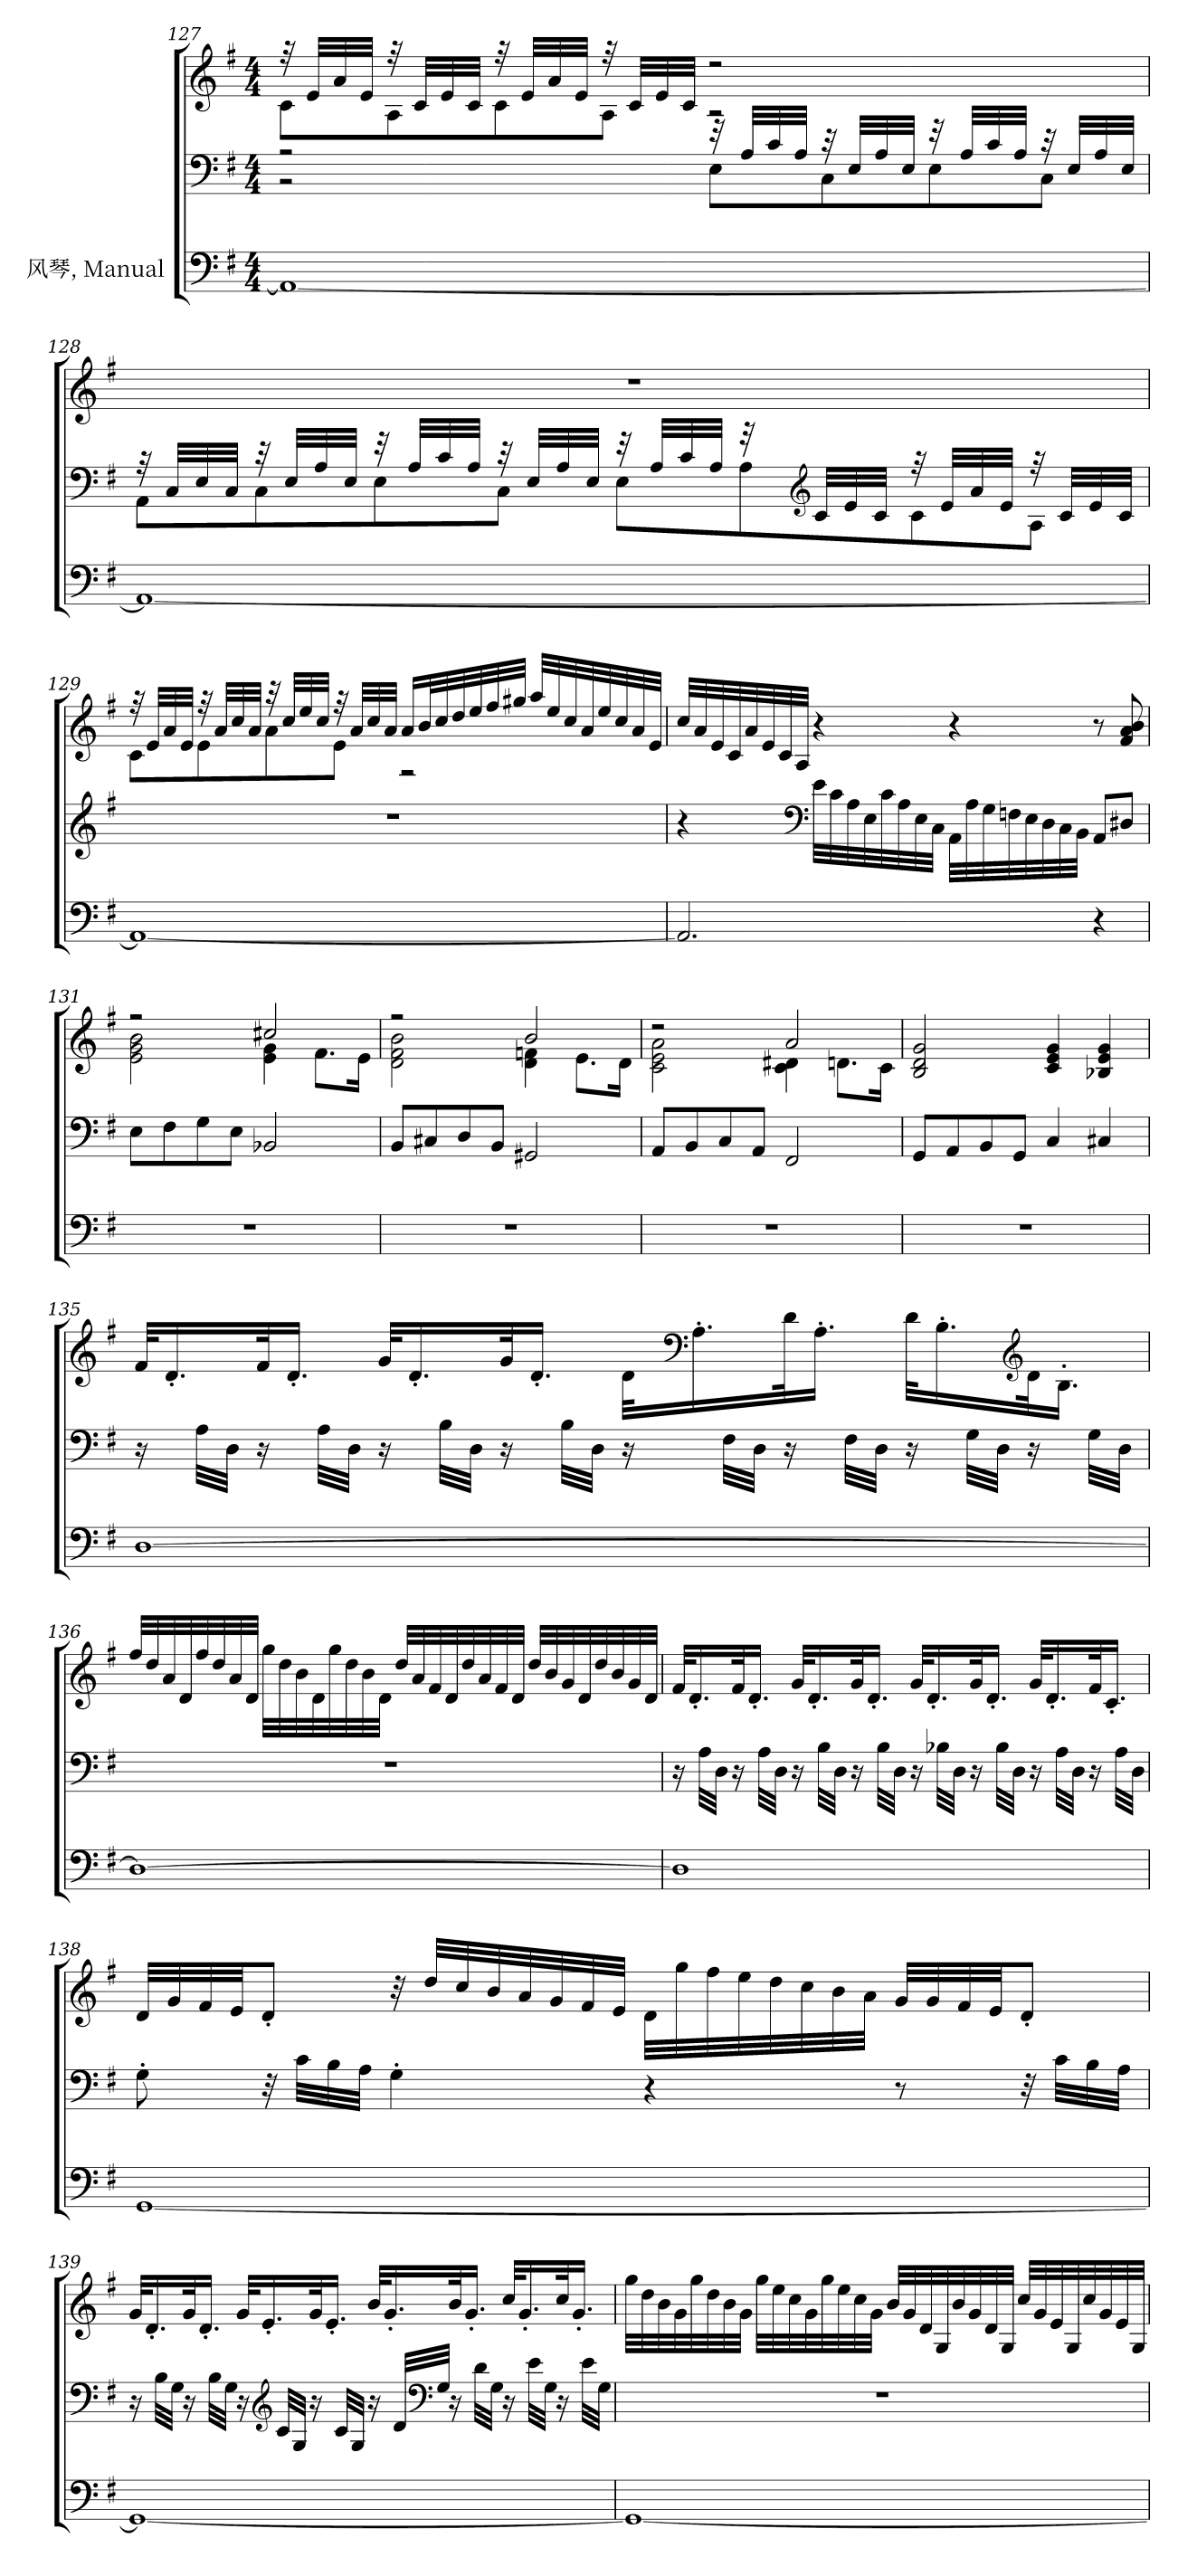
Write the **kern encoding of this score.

**kern	**kern	**kern
*part1	*part1	*part1
*staff3	*staff2	*staff1
*I"风琴, Manual	*	*
!!LO:PB:g=z
*clefF4	*clefF4	*clefG2
*k[f#]	*k[f#]	*k[f#]
*M4/4	*M4/4	*M4/4
=127	=127	=127
*	*^	*^
1AA_	2r	2r	32r	8c\L
.	.	.	32e/LLL	.
.	.	.	32a/	.
.	.	.	32e/JJJ	.
.	.	.	32r	8A\
.	.	.	32c/LLL	.
.	.	.	32e/	.
.	.	.	32c/JJJ	.
.	.	.	32r	8c\
.	.	.	32e/LLL	.
.	.	.	32a/	.
.	.	.	32e/JJJ	.
.	.	.	32r	8A\J
.	.	.	32c/LLL	.
.	.	.	32e/	.
.	.	.	32c/JJJ	.
.	32r	8E\L	2r	2r
.	32A/LLL	.	.	.
.	32c/	.	.	.
.	32A/JJJ	.	.	.
.	32r	8C\	.	.
.	32E/LLL	.	.	.
.	32A/	.	.	.
.	32E/JJJ	.	.	.
.	32r	8E\	.	.
.	32A/LLL	.	.	.
.	32c/	.	.	.
.	32A/JJJ	.	.	.
.	32r	8C\J	.	.
.	32E/LLL	.	.	.
.	32A/	.	.	.
.	32E/JJJ	.	.	.
*	*	*	*v	*v
!!LO:LB:g=z
=128	=128	=128	=128
1AA_	32r	8AA\L	1r
.	32C/LLL	.	.
.	32E/	.	.
.	32C/JJJ	.	.
.	32r	8C\	.
.	32E/LLL	.	.
.	32A/	.	.
.	32E/JJJ	.	.
.	32r	8E\	.
.	32A/LLL	.	.
.	32c/	.	.
.	32A/JJJ	.	.
.	32r	8C\J	.
.	32E/LLL	.	.
.	32A/	.	.
.	32E/JJJ	.	.
.	32r	8E\L	.
.	32A/LLL	.	.
.	32c/	.	.
.	32A/JJJ	.	.
.	32r	8A\	.
*	*clefG2	*	*
.	32c/LLL	.	.
.	32e/	.	.
.	32c/JJJ	.	.
.	32r	8c\	.
.	32e/LLL	.	.
.	32a/	.	.
.	32e/JJJ	.	.
.	32r	8A\J	.
.	32c/LLL	.	.
.	32e/	.	.
.	32c/JJJ	.	.
*	*v	*v	*
!!LO:LB:g=z
=129	=129	=129
*	*	*^
1AA_	1r	32r	8c\L
.	.	32e/LLL	.
.	.	32a/	.
.	.	32e/JJJ	.
.	.	32r	8e\
.	.	32a/LLL	.
.	.	32cc/	.
.	.	32a/JJJ	.
.	.	32r	8a\
.	.	32cc/LLL	.
.	.	32ee/	.
.	.	32cc/JJJ	.
.	.	32r	8e\J
.	.	32a/LLL	.
.	.	32cc/	.
.	.	32a/JJJ	.
.	.	16a/LL	2r
.	.	32b/L	.
.	.	32cc/	.
.	.	32dd/	.
.	.	32ee/	.
.	.	32ff#/	.
.	.	32gg#X/JJJ	.
.	.	32aa/LLL	.
.	.	32ee/	.
.	.	32cc/	.
.	.	32a/	.
.	.	32ee/	.
.	.	32cc/	.
.	.	32a/	.
.	.	32e/JJJ	.
*	*	*v	*v
!!LO:LB:g=z
=130	=130	=130
2.AA/]	4r	32cc/LLL
.	.	32a/
.	.	32e/
.	.	32c/
.	.	32a/
.	.	32e/
.	.	32c/
.	.	32A/JJJ
*	*clefF4	*
.	32e\LLL	4r
.	32c\	.
.	32A\	.
.	32E\	.
.	32c\	.
.	32A\	.
.	32E\	.
.	32C\JJJ	.
.	32AA\LLL	4r
.	32A\	.
.	32G\	.
.	32Fn\	.
.	32E\	.
.	32D\	.
.	32C\	.
.	32BB\JJJ	.
*	*	*MM46
4r	8AA/L	8r
.	8D#X/J	8f#/ 8a/ 8b/
=131	=131	=131
*	*	*^
1r	8E\L	2r	2e\ 2g\ 2b\
.	8F#\	.	.
.	8G\	.	.
.	8E\J	.	.
.	2BB-X/	2cc#X/	4e\ 4g\
.	.	.	8.f#\L
.	.	.	16e\Jk
!!LO:PB:g=z	!!
=132	=132	=132	=132
1r	8BB/L	2r	2d\ 2f#\ 2b\
.	8C#X/	.	.
.	8D/	.	.
.	8BB/J	.	.
.	2GG#X/	2b/	4d\ 4fn\
.	.	.	8.e\L
.	.	.	16d\Jk
=133	=133	=133	=133
1r	8AA/L	2r	2c\ 2e\ 2a\
.	8BB/	.	.
.	8C/	.	.
.	8AA/J	.	.
.	2FF#/	2a/	4c\ 4d#X\
.	.	.	8.dn\L
.	.	.	16c\Jk
*	*	*v	*v
=134	=134	=134
1r	8GG/L	2B/ 2d/ 2g/
.	8AA/	.
.	8BB/	.
.	8GG/J	.
.	4C/	4c/ 4e/ 4g/
.	4C#X/	4B-X/ 4e/ 4g/
!!LO:LB:g=z
=135	=135	=135
*	*	*MM55
[1D	16r	32f#/KLL
.	.	16.d'/
.	32A\LLL	.
.	32D\JJJ	.
.	16r	32f#/K
.	.	16.d'/JJ
.	32A\LLL	.
.	32D\JJJ	.
.	16r	32g/KLL
.	.	16.d'/
.	32B\LLL	.
.	32D\JJJ	.
.	16r	32g/K
.	.	16.d'/JJ
.	32B\LLL	.
.	32D\JJJ	.
.	16r	32d\KLL
*	*	*clefF4
.	.	16.A'\
.	32F#\LLL	.
.	32D\JJJ	.
.	16r	32d\K
.	.	16.A'\JJ
.	32F#\LLL	.
.	32D\JJJ	.
.	16r	32d\KLL
.	.	16.B'\
.	32G\LLL	.
.	32D\JJJ	.
*	*	*clefG2
.	16r	32d\K
.	.	16.B'\JJ
.	32G\LLL	.
.	32D\JJJ	.
!!LO:LB:g=z
=136	=136	=136
1D_	1r	32ff#/LLL
.	.	32dd/
.	.	32a/
.	.	32d/
.	.	32ff#/
.	.	32dd/
.	.	32a/
.	.	32d/JJJ
.	.	32gg\LLL
.	.	32dd\
.	.	32b\
.	.	32d\
.	.	32gg\
.	.	32dd\
.	.	32b\
.	.	32d\JJJ
.	.	32dd/LLL
.	.	32a/
.	.	32f#/
.	.	32d/
.	.	32dd/
.	.	32a/
.	.	32f#/
.	.	32d/JJJ
.	.	32dd/LLL
.	.	32b/
.	.	32g/
.	.	32d/
.	.	32dd/
.	.	32b/
.	.	32g/
.	.	32d/JJJ
!!LO:LB:g=z
=137	=137	=137
1D]	16r	32f#/KLL
.	.	16.d'/
.	32A\LLL	.
.	32D\JJJ	.
.	16r	32f#/K
.	.	16.d'/JJ
.	32A\LLL	.
.	32D\JJJ	.
.	16r	32g/KLL
.	.	16.d'/
.	32B\LLL	.
.	32D\JJJ	.
.	16r	32g/K
.	.	16.d'/JJ
.	32B\LLL	.
.	32D\JJJ	.
.	16r	32g/KLL
.	.	16.d'/
.	32B-X\LLL	.
.	32D\JJJ	.
.	16r	32g/K
.	.	16.d'/JJ
.	32B-\LLL	.
.	32D\JJJ	.
.	16r	32g/KLL
.	.	16.d'/
.	32A\LLL	.
.	32D\JJJ	.
.	16r	32f#/K
.	.	16.c'/JJ
.	32A\LLL	.
.	32D\JJJ	.
!!LO:PB:g=z
=138	=138	=138
[1GG	8G'\	32d/LLL
.	.	32g/
.	.	32f#/
.	.	32e/JJ
.	32r	8d'/J
.	32c\LLL	.
.	32B\	.
.	32A\JJJ	.
.	4G'\	32r
.	.	32dd/LLL
.	.	32cc/
.	.	32b/
.	.	32a/
.	.	32g/
.	.	32f#/
.	.	32e/JJJ
.	4r	32d\LLL
.	.	32gg\
.	.	32ff#\
.	.	32ee\
.	.	32dd\
.	.	32cc\
.	.	32b\
.	.	32a\JJJ
.	8r	32g/LLL
.	.	32g/
.	.	32f#/
.	.	32e/JJ
.	32r	8d'/J
.	32c\LLL	.
.	32B\	.
.	32A\JJJ	.
!!LO:LB:g=z
=139	=139	=139
1GG_	16r	32g/KLL
.	.	16.d'/
.	32B\LLL	.
.	32G\JJJ	.
.	16r	32g/K
.	.	16.d'/JJ
.	32B\LLL	.
.	32G\JJJ	.
.	16r	32g/KLL
.	.	16.e'/
*	*clefG2	*
.	32c/LLL	.
.	32G/JJJ	.
.	16r	32g/K
.	.	16.e'/JJ
.	32c/LLL	.
.	32G/JJJ	.
.	16r	32b/KLL
.	.	16.g'/
.	32d/LLL	.
*	*clefF4	*
.	32G/JJJ	.
.	16r	32b/K
.	.	16.g'/JJ
.	32d\LLL	.
.	32G\JJJ	.
.	16r	32cc/KLL
.	.	16.g'/
.	32e\LLL	.
.	32G\JJJ	.
.	16r	32cc/K
.	.	16.g'/JJ
.	32e\LLL	.
.	32G\JJJ	.
!!LO:LB:g=z
=140	=140	=140
1GG_	1r	32gg\LLL
.	.	32dd\
.	.	32b\
.	.	32g\
.	.	32gg\
.	.	32dd\
.	.	32b\
.	.	32g\JJJ
.	.	32gg\LLL
.	.	32ee\
.	.	32cc\
.	.	32g\
.	.	32gg\
.	.	32ee\
.	.	32cc\
.	.	32g\JJJ
.	.	32b/LLL
.	.	32g/
.	.	32d/
.	.	32G/
.	.	32b/
.	.	32g/
.	.	32d/
.	.	32G/JJJ
.	.	32cc/LLL
.	.	32g/
.	.	32e/
.	.	32G/
.	.	32cc/
.	.	32g/
.	.	32e/
.	.	32G/JJJ
=	=	=
*-	*-	*-
